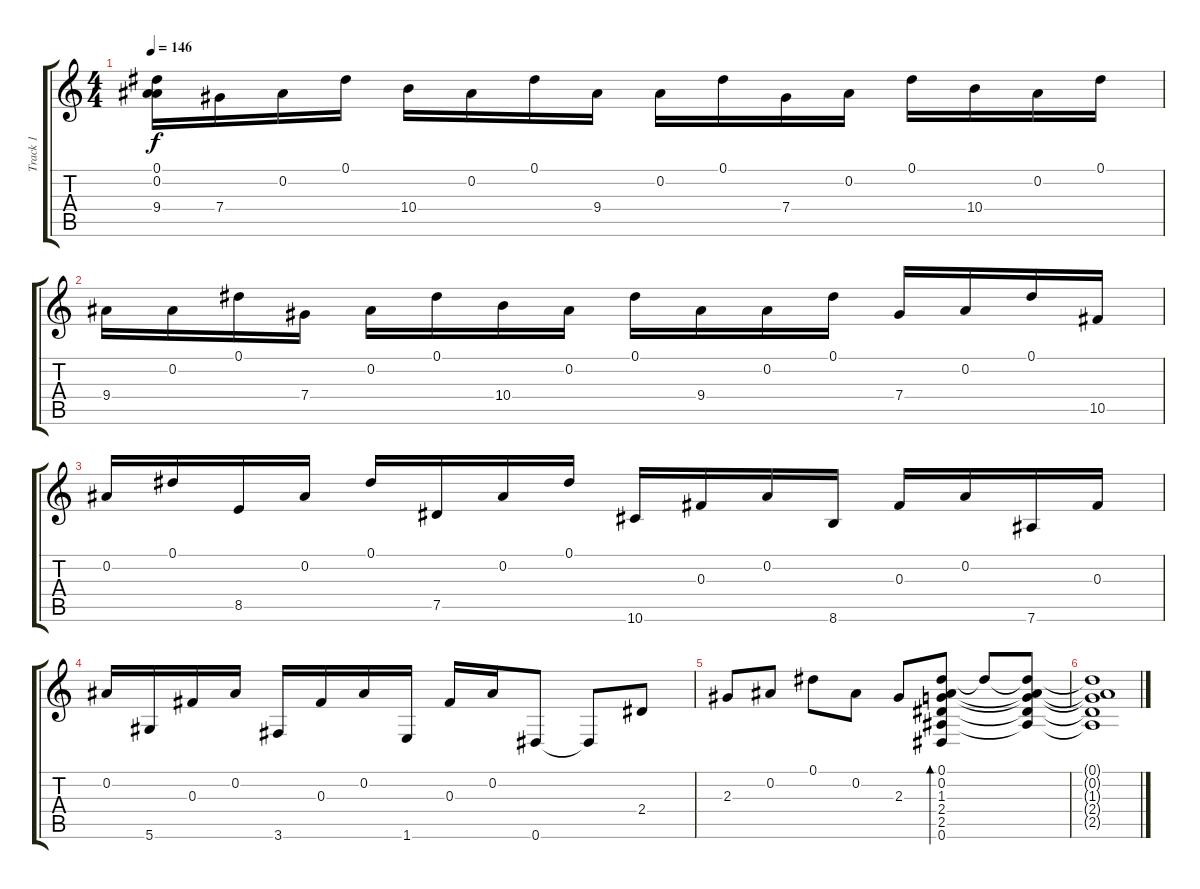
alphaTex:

\track ("Track 1" "Track 1") {instrument acousticguitarsteel}
\staff {score tabs}
\tuning (Eb4 Bb3 Gb3 Db3 Ab2 Eb2) {hide}
\ts (4 4)
\tempo 146
\clef g2
\ks c
(0.1{t} 0.2{t} 9.4{t}).16{dy f} 7.4.16 0.2.16 0.1.16 10.4.16 0.2.16 0.1.16 9.4.16 0.2.16 0.1.16 7.4.16 0.2.16 0.1.16 10.4.16 0.2.16 0.1.16 |
9.4.16 0.2.16 0.1.16 7.4.16 0.2.16 0.1.16 10.4.16 0.2.16 0.1.16 9.4.16 0.2.16 0.1.16 7.4.16 0.2.16 0.1.16 10.5.16 |
0.2.16 0.1.16 8.5.16 0.2.16 0.1.16 7.5.16 0.2.16 0.1.16 10.6.16 0.3.16 0.2.16 8.6.16 0.3.16 0.2.16 7.6.16 0.3.16 |
0.2.16 5.6.16 0.3.16 0.2.16 3.6.16 0.3.16 0.2.16 1.6.16 0.3.16 0.2.16 0.6.8 0.6{t}.8 2.4.8 |
2.3.8 0.2.8 0.1.8 0.2.8 2.3.8 (0.1 0.2 1.3 2.4 2.5 0.6).8{bd 240} 0.1{t}.8 (0.1{t} 0.2{t} 1.3{t} 2.4{t} 2.5{t}).8 |
(0.1{t} 0.2{t} 1.3{t} 2.4{t} 2.5{t}).1
